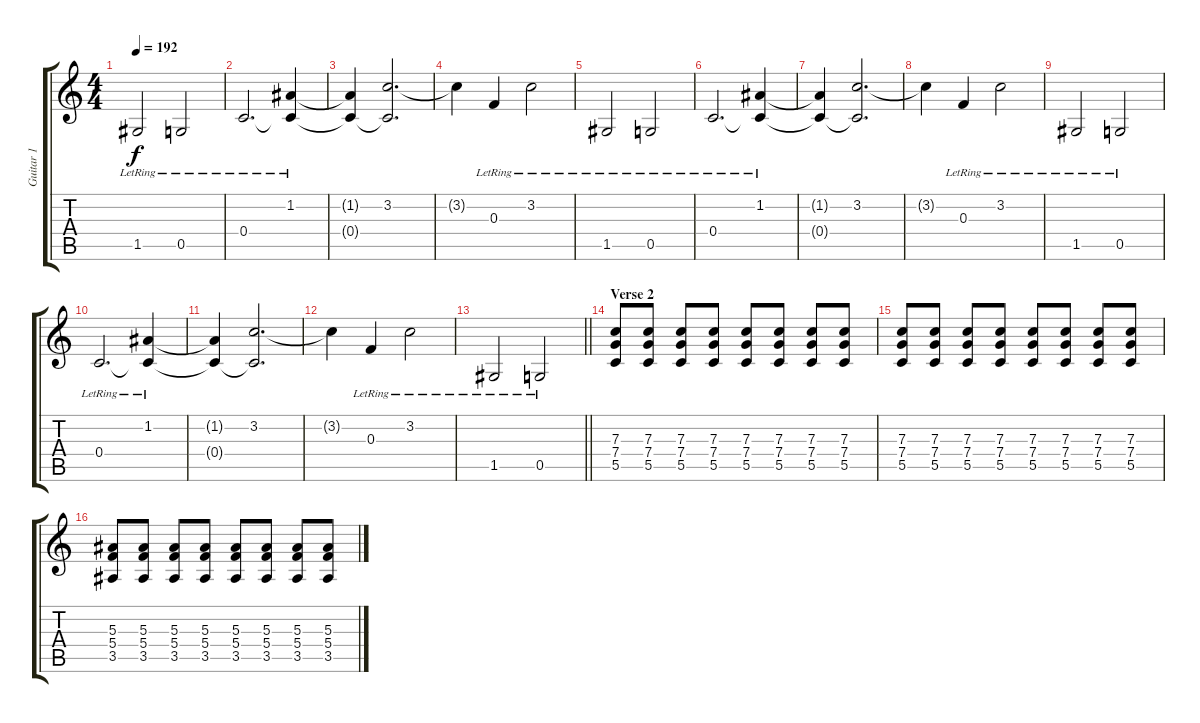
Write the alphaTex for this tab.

\track ("Guitar 1" "Guitar 1") {instrument overdrivenguitar}
\staff {score tabs}
\tuning (D4 A3 F3 C3 G2 C2) {hide}
\ts (4 4)
\tempo 192
\clef g2
\ks c
1.5{lr}.2{dy f} 0.5{lr}.2 |
0.4{lr}.2{d} (1.2{lr} 0.4{t}).4 |
(1.2{t} 0.4{t}).4 (3.2 0.4{t}).2{d} |
3.2{t}.4 0.3{lr}.4 3.2{lr}.2 |
1.5{lr}.2 0.5{lr}.2 |
0.4{lr}.2{d} (1.2{lr} 0.4{t}).4 |
(1.2{t} 0.4{t}).4 (3.2 0.4{t}).2{d} |
3.2{t}.4 0.3{lr}.4 3.2{lr}.2 |
1.5{lr}.2 0.5{lr}.2 |
0.4{lr}.2{d} (1.2{lr} 0.4{t}).4 |
(1.2{t} 0.4{t}).4 (3.2 0.4{t}).2{d} |
3.2{t}.4 0.3{lr}.4 3.2{lr}.2 |
\barLineRight lightlight
1.5{lr}.2 0.5{lr}.2 |
\section ("" "Verse 2")
(7.3 7.4 5.5).8{instrument overdrivenguitar} (7.3 7.4 5.5).8 (7.3 7.4 5.5).8 (7.3 7.4 5.5).8 (7.3 7.4 5.5).8 (7.3 7.4 5.5).8 (7.3 7.4 5.5).8 (7.3 7.4 5.5).8 |
(7.3 7.4 5.5).8 (7.3 7.4 5.5).8 (7.3 7.4 5.5).8 (7.3 7.4 5.5).8 (7.3 7.4 5.5).8 (7.3 7.4 5.5).8 (7.3 7.4 5.5).8 (7.3 7.4 5.5).8 |
(5.3 5.4 3.5).8 (5.3 5.4 3.5).8 (5.3 5.4 3.5).8 (5.3 5.4 3.5).8 (5.3 5.4 3.5).8 (5.3 5.4 3.5).8 (5.3 5.4 3.5).8 (5.3 5.4 3.5).8
